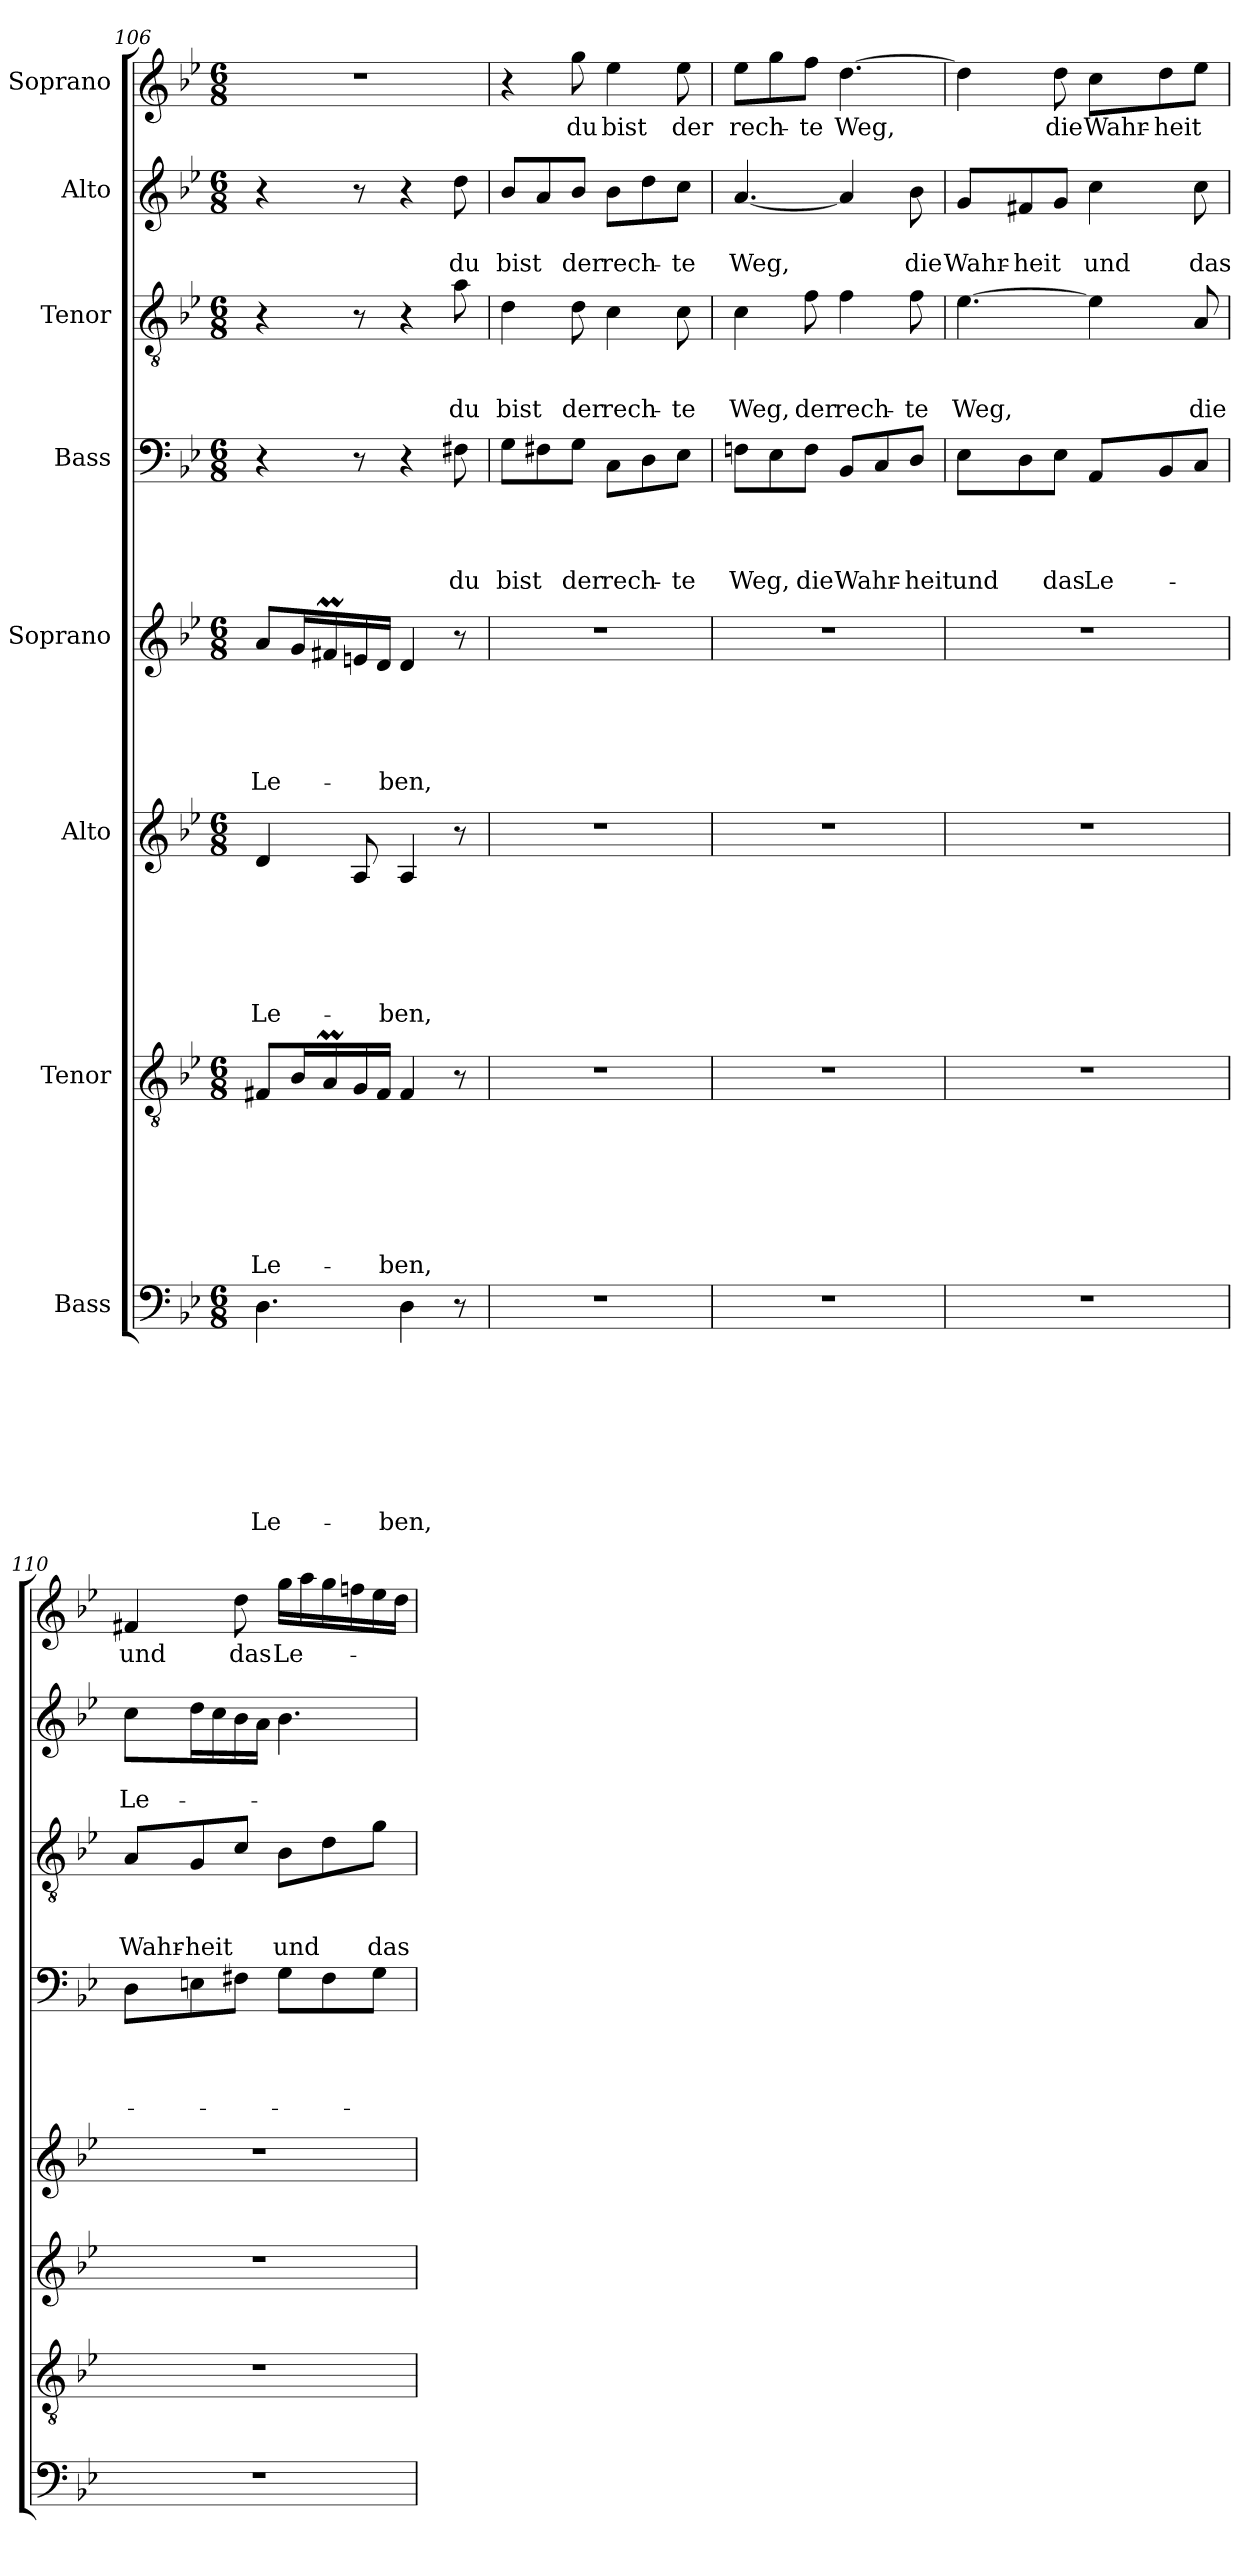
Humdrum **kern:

**kern	**text	**text	**text	**text	**text	**text	**text	**text	**kern	**text	**text	**text	**text	**text	**text	**text	**kern	**text	**text	**text	**text	**text	**text	**kern	**text	**text	**text	**text	**text	**kern	**text	**text	**text	**text	**kern	**text	**text	**text	**kern	**text	**text	**kern	**text
*part8	*part8	*part8	*part8	*part8	*part8	*part8	*part8	*part8	*part7	*part7	*part7	*part7	*part7	*part7	*part7	*part7	*part6	*part6	*part6	*part6	*part6	*part6	*part6	*part5	*part5	*part5	*part5	*part5	*part5	*part4	*part4	*part4	*part4	*part4	*part3	*part3	*part3	*part3	*part2	*part2	*part2	*part1	*part1
*staff8	*staff8	*staff8	*staff8	*staff8	*staff8	*staff8	*staff8	*staff8	*staff7	*staff7	*staff7	*staff7	*staff7	*staff7	*staff7	*staff7	*staff6	*staff6	*staff6	*staff6	*staff6	*staff6	*staff6	*staff5	*staff5	*staff5	*staff5	*staff5	*staff5	*staff4	*staff4	*staff4	*staff4	*staff4	*staff3	*staff3	*staff3	*staff3	*staff2	*staff2	*staff2	*staff1	*staff1
*I"Bass	*	*	*	*	*	*	*	*	*I"Tenor	*	*	*	*	*	*	*	*I"Alto	*	*	*	*	*	*	*I"Soprano	*	*	*	*	*	*I"Bass	*	*	*	*	*I"Tenor	*	*	*	*I"Alto	*	*	*I"Soprano	*
*clefF4	*	*	*	*	*	*	*	*	*clefGv2	*	*	*	*	*	*	*	*clefG2	*	*	*	*	*	*	*clefG2	*	*	*	*	*	*clefF4	*	*	*	*	*clefGv2	*	*	*	*clefG2	*	*	*clefG2	*
*k[b-e-]	*	*	*	*	*	*	*	*	*k[b-e-]	*	*	*	*	*	*	*	*k[b-e-]	*	*	*	*	*	*	*k[b-e-]	*	*	*	*	*	*k[b-e-]	*	*	*	*	*k[b-e-]	*	*	*	*k[b-e-]	*	*	*k[b-e-]	*
*B-:	*	*	*	*	*	*	*	*	*B-:	*	*	*	*	*	*	*	*B-:	*	*	*	*	*	*	*B-:	*	*	*	*	*	*B-:	*	*	*	*	*B-:	*	*	*	*B-:	*	*	*B-:	*
*M6/8	*	*	*	*	*	*	*	*	*M6/8	*	*	*	*	*	*	*	*M6/8	*	*	*	*	*	*	*M6/8	*	*	*	*	*	*M6/8	*	*	*	*	*M6/8	*	*	*	*M6/8	*	*	*M6/8	*
=106	=106	=106	=106	=106	=106	=106	=106	=106	=106	=106	=106	=106	=106	=106	=106	=106	=106	=106	=106	=106	=106	=106	=106	=106	=106	=106	=106	=106	=106	=106	=106	=106	=106	=106	=106	=106	=106	=106	=106	=106	=106	=106	=106
!	!	!	!	!	!	!	!	!LO:LY:b	!	!	!	!	!	!	!	!LO:LY:b	!	!	!	!	!	!	!LO:LY:b	!	!	!	!	!	!LO:LY:b	!	!	!	!	!	!	!	!	!	!	!	!	!LO:N:vis=1	!
4.D\	.	.	.	.	.	.	.	Le-	8F#X/L	.	.	.	.	.	.	Le-	4d/	.	.	.	.	.	Le-	8a/L	.	.	.	.	Le-	4r	.	.	.	.	4r	.	.	.	4r	.	.	2.r	.
.	.	.	.	.	.	.	.	.	16B-/L	.	.	.	.	.	.	.	.	.	.	.	.	.	.	16g/L	.	.	.	.	.	.	.	.	.	.	.	.	.	.	.	.	.	.	.
.	.	.	.	.	.	.	.	.	16Am/	.	.	.	.	.	.	.	.	.	.	.	.	.	.	16f#Xm/	.	.	.	.	.	.	.	.	.	.	.	.	.	.	.	.	.	.	.
.	.	.	.	.	.	.	.	.	16G/	.	.	.	.	.	.	.	8A/	.	.	.	.	.	.	16en/	.	.	.	.	.	8r	.	.	.	.	8r	.	.	.	8r	.	.	.	.
.	.	.	.	.	.	.	.	.	16F#/JJ	.	.	.	.	.	.	.	.	.	.	.	.	.	.	16d/JJ	.	.	.	.	.	.	.	.	.	.	.	.	.	.	.	.	.	.	.
!	!	!	!	!	!	!	!	!LO:LY:b	!	!	!	!	!	!	!	!LO:LY:b	!	!	!	!	!	!	!LO:LY:b	!	!	!	!	!	!LO:LY:b	!	!	!	!	!	!	!	!	!	!	!	!	!	!
4D\	.	.	.	.	.	.	.	-ben,	4F#/	.	.	.	.	.	.	-ben,	4A/	.	.	.	.	.	-ben,	4d/	.	.	.	.	-ben,	4r	.	.	.	.	4r	.	.	.	4r	.	.	.	.
!	!	!	!	!	!	!	!	!	!	!	!	!	!	!	!	!	!	!	!	!	!	!	!	!	!	!	!	!	!	!	!	!	!	!LO:LY:b	!	!	!	!LO:LY:b	!	!	!LO:LY:b	!	!
8r	.	.	.	.	.	.	.	.	8r	.	.	.	.	.	.	.	8r	.	.	.	.	.	.	8r	.	.	.	.	.	8F#X\	.	.	.	du	8a\	.	.	du	8dd\	.	du	.	.
=107	=107	=107	=107	=107	=107	=107	=107	=107	=107	=107	=107	=107	=107	=107	=107	=107	=107	=107	=107	=107	=107	=107	=107	=107	=107	=107	=107	=107	=107	=107	=107	=107	=107	=107	=107	=107	=107	=107	=107	=107	=107	=107	=107
!LO:N:vis=1	!	!	!	!	!	!	!	!	!LO:N:vis=1	!	!	!	!	!	!	!	!LO:N:vis=1	!	!	!	!	!	!	!LO:N:vis=1	!	!	!	!	!	!	!	!	!	!LO:LY:b	!	!	!	!LO:LY:b	!	!	!LO:LY:b	!	!
2.r	.	.	.	.	.	.	.	.	2.r	.	.	.	.	.	.	.	2.r	.	.	.	.	.	.	2.r	.	.	.	.	.	8G\L	.	.	.	bist	4d\	.	.	bist	8b-/L	.	bist	4r	.
.	.	.	.	.	.	.	.	.	.	.	.	.	.	.	.	.	.	.	.	.	.	.	.	.	.	.	.	.	.	8F#X\	.	.	.	.	.	.	.	.	8a/	.	.	.	.
!	!	!	!	!	!	!	!	!	!	!	!	!	!	!	!	!	!	!	!	!	!	!	!	!	!	!	!	!	!	!	!	!	!	!LO:LY:b	!	!	!	!LO:LY:b	!	!	!LO:LY:b	!	!LO:LY:b
.	.	.	.	.	.	.	.	.	.	.	.	.	.	.	.	.	.	.	.	.	.	.	.	.	.	.	.	.	.	8G\J	.	.	.	der	8d\	.	.	der	8b-/J	.	der	8gg\	du
!	!	!	!	!	!	!	!	!	!	!	!	!	!	!	!	!	!	!	!	!	!	!	!	!	!	!	!	!	!	!	!	!	!	!LO:LY:b	!	!	!	!LO:LY:b	!	!	!LO:LY:b	!	!LO:LY:b
.	.	.	.	.	.	.	.	.	.	.	.	.	.	.	.	.	.	.	.	.	.	.	.	.	.	.	.	.	.	8C\L	.	.	.	rech-	4c\	.	.	rech-	8b-\L	.	rech-	4ee-\	bist
.	.	.	.	.	.	.	.	.	.	.	.	.	.	.	.	.	.	.	.	.	.	.	.	.	.	.	.	.	.	8D\	.	.	.	.	.	.	.	.	8dd\	.	.	.	.
!	!	!	!	!	!	!	!	!	!	!	!	!	!	!	!	!	!	!	!	!	!	!	!	!	!	!	!	!	!	!	!	!	!	!LO:LY:b	!	!	!	!LO:LY:b	!	!	!LO:LY:b	!	!LO:LY:b
.	.	.	.	.	.	.	.	.	.	.	.	.	.	.	.	.	.	.	.	.	.	.	.	.	.	.	.	.	.	8E-\J	.	.	.	-te	8c\	.	.	-te	8cc\J	.	-te	8ee-\	der
=108	=108	=108	=108	=108	=108	=108	=108	=108	=108	=108	=108	=108	=108	=108	=108	=108	=108	=108	=108	=108	=108	=108	=108	=108	=108	=108	=108	=108	=108	=108	=108	=108	=108	=108	=108	=108	=108	=108	=108	=108	=108	=108	=108
!LO:N:vis=1	!	!	!	!	!	!	!	!	!LO:N:vis=1	!	!	!	!	!	!	!	!LO:N:vis=1	!	!	!	!	!	!	!LO:N:vis=1	!	!	!	!	!	!	!	!	!	!LO:LY:b	!	!	!	!LO:LY:b	!	!	!LO:LY:b	!	!LO:LY:b
2.r	.	.	.	.	.	.	.	.	2.r	.	.	.	.	.	.	.	2.r	.	.	.	.	.	.	2.r	.	.	.	.	.	8Fn\L	.	.	.	Weg,	4c\	.	.	Weg,	[<4.a/	.	Weg,	8ee-\L	rech-
.	.	.	.	.	.	.	.	.	.	.	.	.	.	.	.	.	.	.	.	.	.	.	.	.	.	.	.	.	.	8E-\	.	.	.	.	.	.	.	.	.	.	.	8gg\	.
!	!	!	!	!	!	!	!	!	!	!	!	!	!	!	!	!	!	!	!	!	!	!	!	!	!	!	!	!	!	!	!	!	!	!LO:LY:b	!	!	!	!LO:LY:b	!	!	!	!	!LO:LY:b
.	.	.	.	.	.	.	.	.	.	.	.	.	.	.	.	.	.	.	.	.	.	.	.	.	.	.	.	.	.	8F\J	.	.	.	die	8f\	.	.	der	.	.	.	8ff\J	-te
!	!	!	!	!	!	!	!	!	!	!	!	!	!	!	!	!	!	!	!	!	!	!	!	!	!	!	!	!	!	!	!	!	!	!LO:LY:b	!	!	!	!LO:LY:b	!	!	!	!	!LO:LY:b
.	.	.	.	.	.	.	.	.	.	.	.	.	.	.	.	.	.	.	.	.	.	.	.	.	.	.	.	.	.	8BB-/L	.	.	.	Wahr-	4f\	.	.	rech-	4a/]	.	.	[>4.dd\	Weg,
.	.	.	.	.	.	.	.	.	.	.	.	.	.	.	.	.	.	.	.	.	.	.	.	.	.	.	.	.	.	8C/	.	.	.	.	.	.	.	.	.	.	.	.	.
!	!	!	!	!	!	!	!	!	!	!	!	!	!	!	!	!	!	!	!	!	!	!	!	!	!	!	!	!	!	!	!	!	!	!LO:LY:b	!	!	!	!LO:LY:b	!	!	!LO:LY:b	!	!
.	.	.	.	.	.	.	.	.	.	.	.	.	.	.	.	.	.	.	.	.	.	.	.	.	.	.	.	.	.	8D/J	.	.	.	-heit	8f\	.	.	-te	8b-\	.	die	.	.
!!LO:PB:g=z
=109	=109	=109	=109	=109	=109	=109	=109	=109	=109	=109	=109	=109	=109	=109	=109	=109	=109	=109	=109	=109	=109	=109	=109	=109	=109	=109	=109	=109	=109	=109	=109	=109	=109	=109	=109	=109	=109	=109	=109	=109	=109	=109	=109
!LO:N:vis=1	!	!	!	!	!	!	!	!	!LO:N:vis=1	!	!	!	!	!	!	!	!LO:N:vis=1	!	!	!	!	!	!	!LO:N:vis=1	!	!	!	!	!	!	!	!	!	!LO:LY:b	!	!	!	!LO:LY:b	!	!	!LO:LY:b	!	!
2.r	.	.	.	.	.	.	.	.	2.r	.	.	.	.	.	.	.	2.r	.	.	.	.	.	.	2.r	.	.	.	.	.	8E-\L	.	.	.	und	[>4.e-\	.	.	Weg,	8g/L	.	Wahr-	4dd\]	.
!	!	!	!	!	!	!	!	!	!	!	!	!	!	!	!	!	!	!	!	!	!	!	!	!	!	!	!	!	!	!	!	!	!	!	!	!	!	!	!	!	!LO:LY:b	!	!
.	.	.	.	.	.	.	.	.	.	.	.	.	.	.	.	.	.	.	.	.	.	.	.	.	.	.	.	.	.	8D\	.	.	.	.	.	.	.	.	8f#X/	.	-heit	.	.
!	!	!	!	!	!	!	!	!	!	!	!	!	!	!	!	!	!	!	!	!	!	!	!	!	!	!	!	!	!	!	!	!	!	!LO:LY:b	!	!	!	!	!	!	!	!	!LO:LY:b
.	.	.	.	.	.	.	.	.	.	.	.	.	.	.	.	.	.	.	.	.	.	.	.	.	.	.	.	.	.	8E-\J	.	.	.	das	.	.	.	.	8g/J	.	.	8dd\	die
!	!	!	!	!	!	!	!	!	!	!	!	!	!	!	!	!	!	!	!	!	!	!	!	!	!	!	!	!	!	!	!	!	!	!LO:LY:b	!	!	!	!	!	!	!LO:LY:b	!	!LO:LY:b
.	.	.	.	.	.	.	.	.	.	.	.	.	.	.	.	.	.	.	.	.	.	.	.	.	.	.	.	.	.	8AA/L	.	.	.	Le-	4e-\]	.	.	.	4cc\	.	und	8cc\L	Wahr-
!	!	!	!	!	!	!	!	!	!	!	!	!	!	!	!	!	!	!	!	!	!	!	!	!	!	!	!	!	!	!	!	!	!	!	!	!	!	!	!	!	!	!	!LO:LY:b
.	.	.	.	.	.	.	.	.	.	.	.	.	.	.	.	.	.	.	.	.	.	.	.	.	.	.	.	.	.	8BB-/	.	.	.	.	.	.	.	.	.	.	.	8dd\	-heit
!	!	!	!	!	!	!	!	!	!	!	!	!	!	!	!	!	!	!	!	!	!	!	!	!	!	!	!	!	!	!	!	!	!	!	!	!	!	!LO:LY:b	!	!	!LO:LY:b	!	!
.	.	.	.	.	.	.	.	.	.	.	.	.	.	.	.	.	.	.	.	.	.	.	.	.	.	.	.	.	.	8C/J	.	.	.	.	8A/	.	.	die	8cc\	.	das	8ee-\J	.
=110	=110	=110	=110	=110	=110	=110	=110	=110	=110	=110	=110	=110	=110	=110	=110	=110	=110	=110	=110	=110	=110	=110	=110	=110	=110	=110	=110	=110	=110	=110	=110	=110	=110	=110	=110	=110	=110	=110	=110	=110	=110	=110	=110
!LO:N:vis=1	!	!	!	!	!	!	!	!	!LO:N:vis=1	!	!	!	!	!	!	!	!LO:N:vis=1	!	!	!	!	!	!	!LO:N:vis=1	!	!	!	!	!	!	!	!	!	!	!	!	!	!LO:LY:b	!	!	!LO:LY:b	!	!LO:LY:b
2.r	.	.	.	.	.	.	.	.	2.r	.	.	.	.	.	.	.	2.r	.	.	.	.	.	.	2.r	.	.	.	.	.	8D\L	.	.	.	.	8A/L	.	.	Wahr-	8cc\L	.	Le-	4f#X/	und
!	!	!	!	!	!	!	!	!	!	!	!	!	!	!	!	!	!	!	!	!	!	!	!	!	!	!	!	!	!	!	!	!	!	!	!	!	!	!LO:LY:b	!	!	!	!	!
.	.	.	.	.	.	.	.	.	.	.	.	.	.	.	.	.	.	.	.	.	.	.	.	.	.	.	.	.	.	8En\	.	.	.	.	8G/	.	.	-heit	16dd\L	.	.	.	.
.	.	.	.	.	.	.	.	.	.	.	.	.	.	.	.	.	.	.	.	.	.	.	.	.	.	.	.	.	.	.	.	.	.	.	.	.	.	.	16cc\	.	.	.	.
!	!	!	!	!	!	!	!	!	!	!	!	!	!	!	!	!	!	!	!	!	!	!	!	!	!	!	!	!	!	!	!	!	!	!	!	!	!	!	!	!	!	!	!LO:LY:b
.	.	.	.	.	.	.	.	.	.	.	.	.	.	.	.	.	.	.	.	.	.	.	.	.	.	.	.	.	.	8F#X\J	.	.	.	.	8c/J	.	.	.	16b-\	.	.	8dd\	das
.	.	.	.	.	.	.	.	.	.	.	.	.	.	.	.	.	.	.	.	.	.	.	.	.	.	.	.	.	.	.	.	.	.	.	.	.	.	.	16a\JJ	.	.	.	.
!	!	!	!	!	!	!	!	!	!	!	!	!	!	!	!	!	!	!	!	!	!	!	!	!	!	!	!	!	!	!	!	!	!	!	!	!	!	!LO:LY:b	!	!	!	!	!LO:LY:b
.	.	.	.	.	.	.	.	.	.	.	.	.	.	.	.	.	.	.	.	.	.	.	.	.	.	.	.	.	.	8G\L	.	.	.	.	8B-\L	.	.	und	4.b-\	.	.	16gg\LL	Le-
.	.	.	.	.	.	.	.	.	.	.	.	.	.	.	.	.	.	.	.	.	.	.	.	.	.	.	.	.	.	.	.	.	.	.	.	.	.	.	.	.	.	16aa\	.
.	.	.	.	.	.	.	.	.	.	.	.	.	.	.	.	.	.	.	.	.	.	.	.	.	.	.	.	.	.	8F#\	.	.	.	.	8d\	.	.	.	.	.	.	16gg\	.
.	.	.	.	.	.	.	.	.	.	.	.	.	.	.	.	.	.	.	.	.	.	.	.	.	.	.	.	.	.	.	.	.	.	.	.	.	.	.	.	.	.	16ffn\	.
!	!	!	!	!	!	!	!	!	!	!	!	!	!	!	!	!	!	!	!	!	!	!	!	!	!	!	!	!	!	!	!	!	!	!	!	!	!	!LO:LY:b	!	!	!	!	!
.	.	.	.	.	.	.	.	.	.	.	.	.	.	.	.	.	.	.	.	.	.	.	.	.	.	.	.	.	.	8G\J	.	.	.	.	8g\J	.	.	das	.	.	.	16ee-\	.
.	.	.	.	.	.	.	.	.	.	.	.	.	.	.	.	.	.	.	.	.	.	.	.	.	.	.	.	.	.	.	.	.	.	.	.	.	.	.	.	.	.	16dd\JJ	.
=	=	=	=	=	=	=	=	=	=	=	=	=	=	=	=	=	=	=	=	=	=	=	=	=	=	=	=	=	=	=	=	=	=	=	=	=	=	=	=	=	=	=	=
*-	*-	*-	*-	*-	*-	*-	*-	*-	*-	*-	*-	*-	*-	*-	*-	*-	*-	*-	*-	*-	*-	*-	*-	*-	*-	*-	*-	*-	*-	*-	*-	*-	*-	*-	*-	*-	*-	*-	*-	*-	*-	*-	*-
